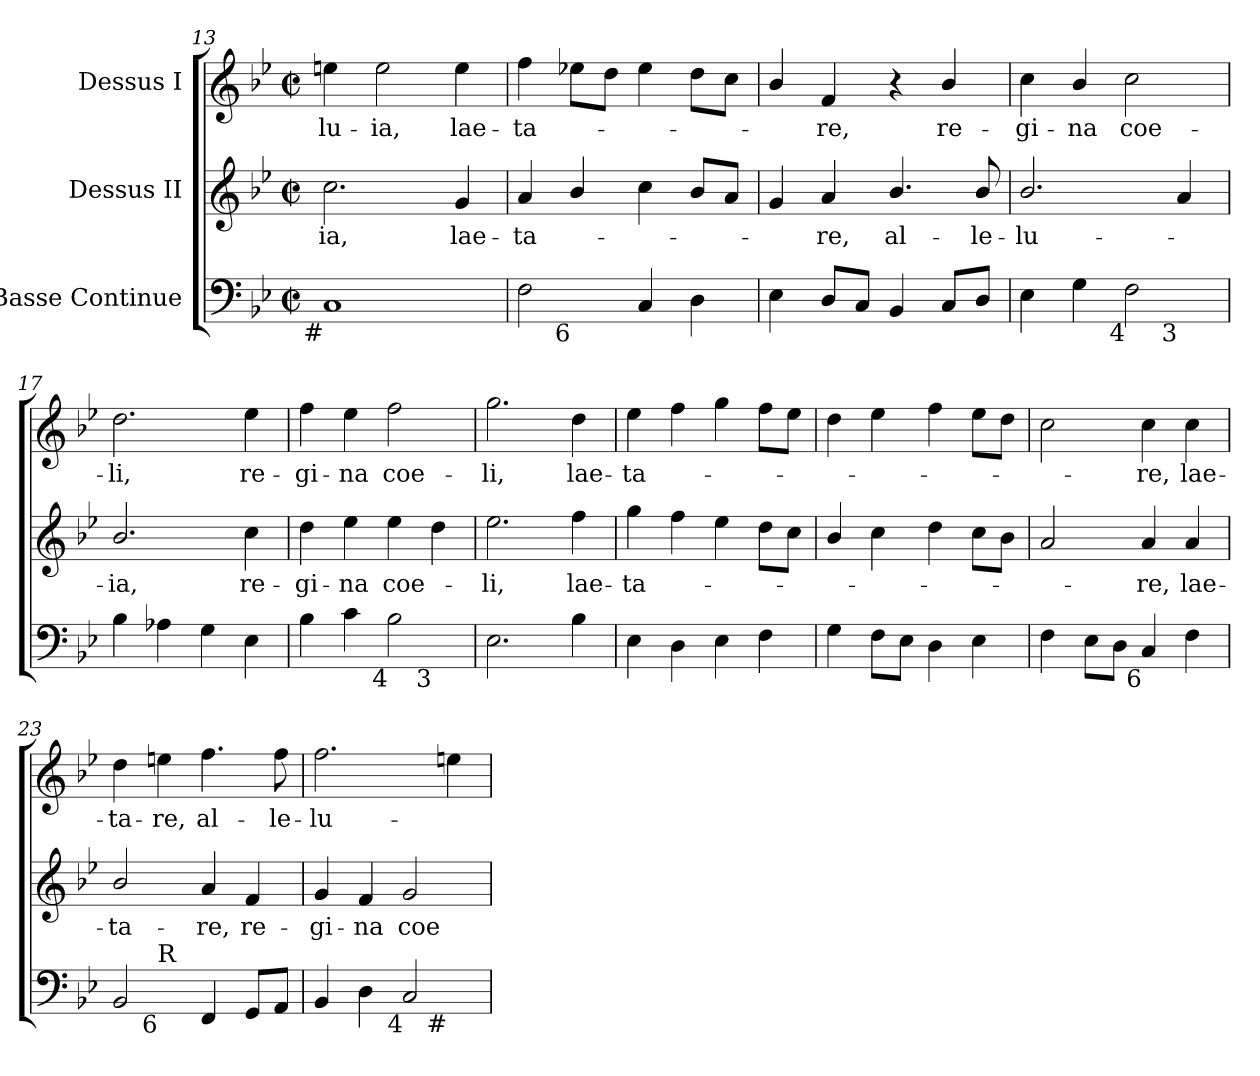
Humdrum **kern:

**kern	**kern	**text	**kern	**text
*part3	*part2	*part2	*part1	*part1
*staff3	*staff2	*staff2	*staff1	*staff1
*I"Basse Continue	*I"Dessus II	*	*I"Dessus I	*
*clefF4	*clefG2	*	*clefG2	*
*k[b-e-]	*k[b-e-]	*	*k[b-e-]	*
*B-:	*B-:	*	*B-:	*
*M2/2	*M2/2	*	*M2/2	*
*met(c|)	*met(c|)	*	*met(c|)	*
=13	=13	=13	=13	=13
!	!	!LO:LY:b:color=#000000	!	!
!LO:TX:b:rj:t=#	!	!	!	!
!	!	!	!	!LO:LY:b:color=#000000
1Ci	2.cci\	-ia,	4eeni\	-lu-
!	!	!	!	!LO:LY:b:color=#000000
.	.	.	2eei\	-ia,
!	!	!LO:LY:b:color=#000000	!	!
!	!	!	!	!LO:LY:b:color=#000000
.	4gi/	lae-	4eei\	lae-
=14	=14	=14	=14	=14
!	!	!LO:LY:b:color=#000000	!	!
!LO:TX:b:rj:t=5	!	!	!	!
!	!	!	!	!LO:LY:b:color=#000000
*^	*	*	*	*
2Fi\	4ryy	4ai/	-ta-	4ffi\	-ta-
!	!LO:TX:b:rj:t=6	!	!	!	!
.	2.ryy	4b-i/	.	8ee-Xi\L	.
.	.	.	.	8ddi\J	.
4Ci/	.	4cci\	.	4ee-i\	.
4Di\	.	8b-i/L	.	8ddi\L	.
.	.	8ai/J	.	8cci\J	.
*v	*v	*	*	*	*
=15	=15	=15	=15	=15
4E-i\	4gi/	.	4b-i/	.
!	!	!LO:LY:b:color=#000000	!	!
!	!	!	!	!LO:LY:b:color=#000000
8Di/L	4ai/	-re,	4fi/	-re,
8Ci/J	.	.	.	.
!	!	!LO:LY:b:color=#000000	!	!
4BB-i/	4.b-i/	al-	4r	.
!	!	!	!	!LO:LY:b:color=#000000
8Ci/L	.	.	4b-i/	re-
!	!	!LO:LY:b:color=#000000	!	!
8Di/J	8b-i/	-le-	.	.
=16	=16	=16	=16	=16
!	!	!LO:LY:b:color=#000000	!	!
!LO:TX:b:rj:t=6	!	!	!	!
!LO:TX:t=5	!	!	!	!
!	!	!	!	!LO:LY:b:color=#000000
*^	*	*	*	*
4E-i\	2.ryy	2.b-i/	-lu-	4cci\	-gi-
!	!	!	!	!	!LO:LY:b:color=#000000
4Gi\	.	.	.	4b-i/	-na
!LO:TX:b:rj:t=4	!	!	!	!	!
!	!	!	!	!	!LO:LY:b:color=#000000
2Fi\	.	.	.	2cci\	coe-
!	!LO:TX:b:rj:t=3	!	!	!	!
.	4ryy	4ai/	.	.	.
*v	*v	*	*	*	*
=17	=17	=17	=17	=17
*^	*	*	*	*
!	!	!	!LO:LY:b:color=#000000	!	!
*v	*v	*	*	*	*
*^	*	*	*	*
!	!	!	!	!	!LO:LY:b:color=#000000
*v	*v	*	*	*	*
4B-i\	2.b-i/	-ia,	2.ddi\	-li,
4A-Xi\	.	.	.	.
4Gi\	.	.	.	.
!	!	!LO:LY:b:color=#000000	!	!
!	!	!	!	!LO:LY:b:color=#000000
4E-i\	4cci\	re-	4ee-i\	re-
!!LO:LB:g=z
=18	=18	=18	=18	=18
!	!	!LO:LY:b:color=#000000	!	!
!	!	!	!	!LO:LY:b:color=#000000
*^	*	*	*	*
4B-i\	2.ryy	4ddi\	-gi-	4ffi\	-gi-
!	!	!	!LO:LY:b:color=#000000	!	!
!	!	!	!	!	!LO:LY:b:color=#000000
4ci\	.	4ee-i\	-na	4ee-i\	-na
!	!	!	!LO:LY:b:color=#000000	!	!
!LO:TX:b:rj:t=4	!	!	!	!	!
!	!	!	!	!	!LO:LY:b:color=#000000
2B-i\	.	4ee-i\	coe-	2ffi\	coe-
!	!LO:TX:b:rj:t=3	!	!	!	!
.	4ryy	4ddi\	.	.	.
*v	*v	*	*	*	*
=19	=19	=19	=19	=19
*^	*	*	*	*
!	!	!	!LO:LY:b:color=#000000	!	!
*v	*v	*	*	*	*
*^	*	*	*	*
!	!	!	!	!	!LO:LY:b:color=#000000
*v	*v	*	*	*	*
2.E-i\	2.ee-i\	-li,	2.ggi\	-li,
!	!	!LO:LY:b:color=#000000	!	!
!	!	!	!	!LO:LY:b:color=#000000
4B-i\	4ffi\	lae-	4ddi\	lae-
=20	=20	=20	=20	=20
!	!	!LO:LY:b:color=#000000	!	!
!	!	!	!	!LO:LY:b:color=#000000
4E-i\	4ggi\	-ta-	4ee-i\	-ta-
4Di\	4ffi\	.	4ffi\	.
4E-i\	4ee-i\	.	4ggi\	.
4Fi\	8ddi\L	.	8ffi\L	.
.	8cci\J	.	8ee-i\J	.
=21	=21	=21	=21	=21
4Gi\	4b-i/	.	4ddi\	.
8Fi\L	4cci\	.	4ee-i\	.
8E-i\J	.	.	.	.
4Di\	4ddi\	.	4ffi\	.
4E-i\	8cci\L	.	8ee-i\L	.
.	8b-i\J	.	8ddi\J	.
=22	=22	=22	=22	=22
4Fi\	2ai/	.	2cci\	.
8E-i\L	.	.	.	.
8Di\J	.	.	.	.
!	!	!LO:LY:b:color=#000000	!	!
!LO:TX:b:rj:t=6	!	!	!	!
!	!	!	!	!LO:LY:b:color=#000000
4Ci/	4ai/	-re,	4cci\	-re,
!	!	!LO:LY:b:color=#000000	!	!
!	!	!	!	!LO:LY:b:color=#000000
4Fi\	4ai/	lae-	4cci\	lae-
=23	=23	=23	=23	=23
!	!	!LO:LY:b:color=#000000	!	!
!LO:TX:b:rj:t=5	!	!	!	!
!LO:TX:t=3	!	!	!	!
!	!	!	!	!LO:LY:b:color=#000000
*^	*	*	*	*
2BB-i/	4ryy	2b-i/	-ta-	4ddi\	-ta-
!	!LO:TX:b:rj:t=6	!	!	!	!
!	!LO:TX:t=R	!	!	!	!
!	!	!	!	!	!LO:LY:b:color=#000000
.	2.ryy	.	.	4eeni\	-re,
!	!	!	!LO:LY:b:color=#000000	!	!
!	!	!	!	!	!LO:LY:b:color=#000000
4FFi/	.	4ai/	-re,	4.ffi\	al-
!	!	!	!LO:LY:b:color=#000000	!	!
8GGi/L	.	4fi/	re-	.	.
!	!	!	!	!	!LO:LY:b:color=#000000
8AAi/J	.	.	.	8ffi\	-le-
!!LO:PB:g=z
=24	=24	=24	=24	=24	=24
!	!	!	!LO:LY:b:color=#000000	!	!
!	!	!	!	!	!LO:LY:b:color=#000000
4BB-i/	2.ryy	4gi/	-gi-	2.ffi\	-lu-
!	!	!	!LO:LY:b:color=#000000	!	!
4Di\	.	4fi/	-na	.	.
!LO:TX:b:rj:t=4	!	!	!	!	!
!	!	!	!LO:LY:b:color=#000000	!	!
2Ci/	.	2gi/	coe-	.	.
!	!LO:TX:b:rj:t=#	!	!	!	!
.	4ryy	.	.	4eeni\	.
*v	*v	*	*	*	*
=	=	=	=	=
*-	*-	*-	*-	*-
